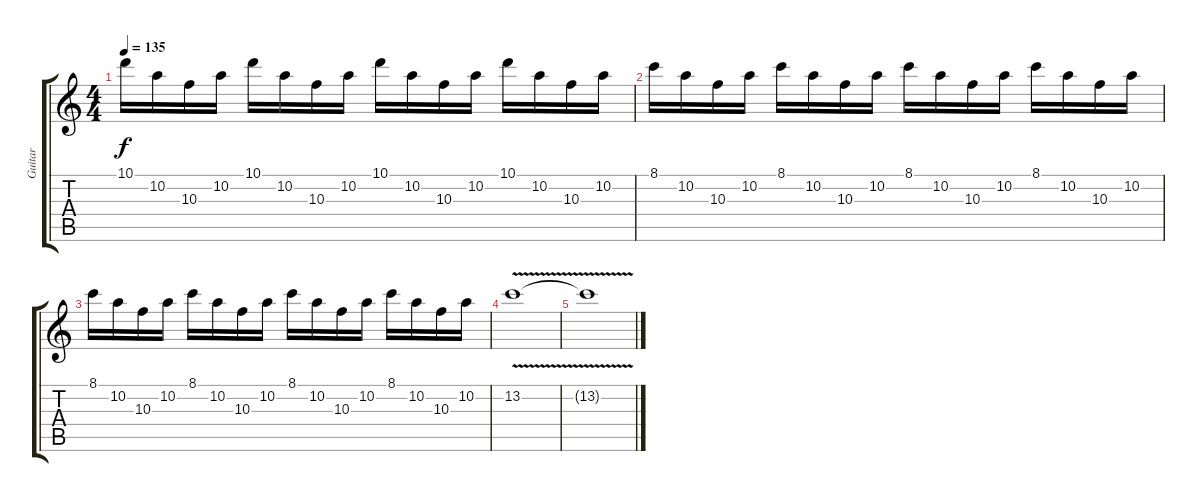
\track ("Guitar" "Guitar") {instrument distortionguitar}
\staff {score tabs}
\tuning (E4 B3 G3 D3 A2 E2) {hide}
\ts (4 4)
\tempo 135
\clef g2
\ks c
10.1.16{dy f} 10.2.16 10.3.16 10.2.16 10.1.16 10.2.16 10.3.16 10.2.16 10.1.16 10.2.16 10.3.16 10.2.16 10.1.16 10.2.16 10.3.16 10.2.16 |
8.1.16 10.2.16 10.3.16 10.2.16 8.1.16 10.2.16 10.3.16 10.2.16 8.1.16 10.2.16 10.3.16 10.2.16 8.1.16 10.2.16 10.3.16 10.2.16 |
8.1.16 10.2.16 10.3.16 10.2.16 8.1.16 10.2.16 10.3.16 10.2.16 8.1.16 10.2.16 10.3.16 10.2.16 8.1.16 10.2.16 10.3.16 10.2.16 |
13.2{v}.1 |
13.2{t}.1
